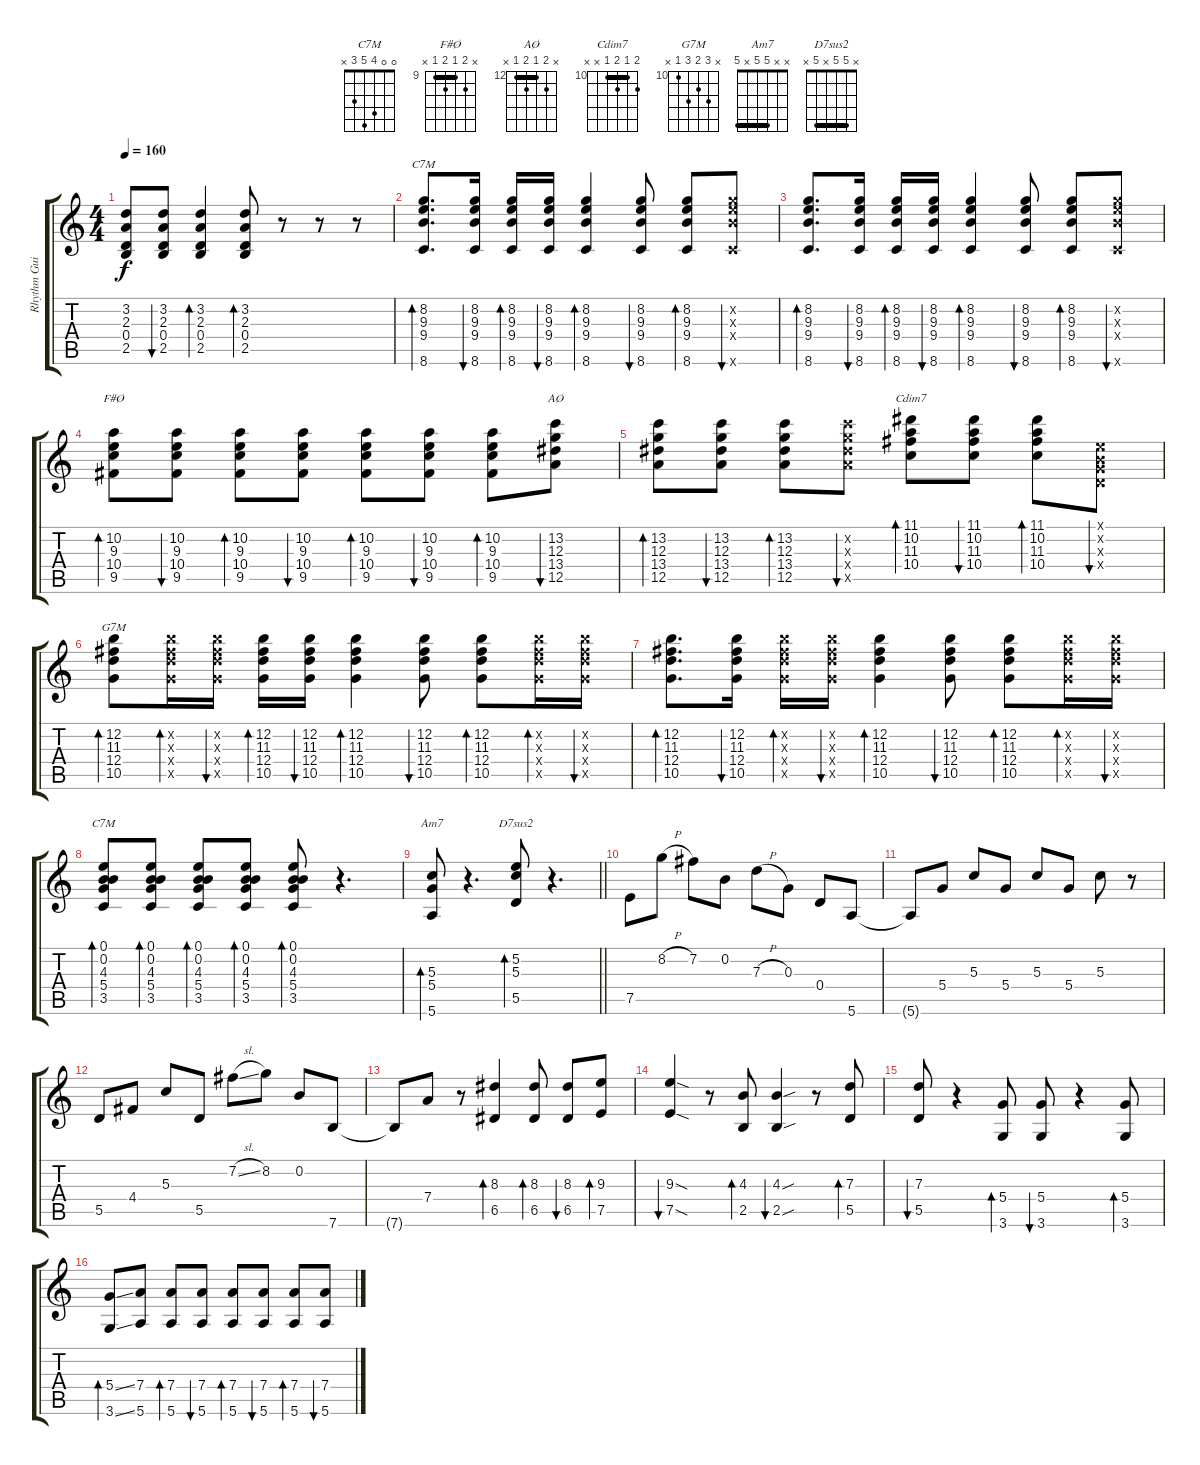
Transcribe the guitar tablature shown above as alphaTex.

\track ("Rhythm Guitar" "Rhythm Gui") {instrument electricguitarclean}
\staff {score tabs}
\tuning (E4 B3 G3 D3 A2 E2) {hide}
\chord ("C7M" x 8 9 9 x 8) {firstfret 8}
\chord ("F#Ø" x 10 9 10 9 x) {firstfret 9 barre 9}
\chord ("AØ" x 13 12 13 12 x) {firstfret 12 barre 12}
\chord ("Cdim7" 11 10 11 10 x x) {firstfret 10 barre 10}
\chord ("G7M" x 12 11 12 10 x) {firstfret 10}
\chord ("C7M" 0 0 4 5 3 x)
\chord ("Am7" x x 5 5 x 5) {barre 5}
\chord ("D7sus2" x 5 5 x 5 x) {barre 5}
\ts (4 4)
\tempo 160
\clef g2
\ks c
(3.2{t} 2.3{t} 0.4{t} 2.5{t}).8{dy f} (3.2 2.3 0.4 2.5).8{bu 30} (3.2 2.3 0.4 2.5).4{bd 30} (3.2 2.3 0.4 2.5).8{bd 30} r.8 r.8 r.8 |
(8.2 9.3 9.4 8.6).8{d bd 30 ch "C7M"} (8.2 9.3 9.4 8.6).16{bu 30} (8.2 9.3 9.4 8.6).16{bd 30} (8.2 9.3 9.4 8.6).16{bu 30} (8.2 9.3 9.4 8.6).4{bd 30} (8.2 9.3 9.4 8.6).8{bu 30} (8.2 9.3 9.4 8.6).8{bd 30} (8.2{x} 9.3{x} 9.4{x} 8.6{x}).8{bu 30} |
(8.2 9.3 9.4 8.6).8{d bd 30} (8.2 9.3 9.4 8.6).16{bu 30} (8.2 9.3 9.4 8.6).16{bd 30} (8.2 9.3 9.4 8.6).16{bu 30} (8.2 9.3 9.4 8.6).4{bd 30} (8.2 9.3 9.4 8.6).8{bu 30} (8.2 9.3 9.4 8.6).8{bd 30} (8.2{x} 9.3{x} 9.4{x} 8.6{x}).8{bu 30} |
(10.2 9.3 10.4 9.5).8{bd 30 ch "F#Ø"} (10.2 9.3 10.4 9.5).8{bu 30} (10.2 9.3 10.4 9.5).8{bd 30} (10.2 9.3 10.4 9.5).8{bu 30} (10.2 9.3 10.4 9.5).8{bd 30} (10.2 9.3 10.4 9.5).8{bu 30} (10.2 9.3 10.4 9.5).8{bd 30} (13.2 12.3 13.4 12.5).8{bu 30 ch "AØ"} |
(13.2 12.3 13.4 12.5).8{bd 30} (13.2 12.3 13.4 12.5).8{bu 30} (13.2 12.3 13.4 12.5).8{bd 30} (13.2{x} 12.3{x} 13.4{x} 12.5{x}).8{bu 30} (11.1 10.2 11.3 10.4).8{bd 30 ch "Cdim7"} (11.1 10.2 11.3 10.4).8{bu 30} (11.1 10.2 11.3 10.4).8{bd 30} (0.1{x} 0.2{x} 0.3{x} 0.4{x}).8{bu 30} |
(12.2 11.3 12.4 10.5).8{bd 30 ch "G7M"} (12.2{x} 11.3{x} 12.4{x} 10.5{x}).16{bd 30} (12.2{x} 11.3{x} 12.4{x} 10.5{x}).16{bu 30} (12.2 11.3 12.4 10.5).16{bd 30} (12.2 11.3 12.4 10.5).16{bu 30} (12.2 11.3 12.4 10.5).4{bd 30} (12.2 11.3 12.4 10.5).8{bu 30} (12.2 11.3 12.4 10.5).8{bd 30} (12.2{x} 11.3{x} 12.4{x} 10.5{x}).16{bd 30} (12.2{x} 11.3{x} 12.4{x} 10.5{x}).16{bu 30} |
(12.2 11.3 12.4 10.5).8{d bd 30} (12.2 11.3 12.4 10.5).16{bu 30} (12.2{x} 11.3{x} 12.4{x} 10.5{x}).16{bd 30} (12.2{x} 11.3{x} 12.4{x} 10.5{x}).16{bu 30} (12.2 11.3 12.4 10.5).4{bd 30} (12.2 11.3 12.4 10.5).8{bu 30} (12.2 11.3 12.4 10.5).8{bd 30} (12.2{x} 11.3{x} 12.4{x} 10.5{x}).16{bd 30} (12.2{x} 11.3{x} 12.4{x} 10.5{x}).16{bu 30} |
(0.1 0.2 4.3 5.4 3.5).8{bd 30 ch "C7M"} (0.1 0.2 4.3 5.4 3.5).8{bd 30} (0.1 0.2 4.3 5.4 3.5).8{bd 30} (0.1 0.2 4.3 5.4 3.5).8{bd 30} (0.1 0.2 4.3 5.4 3.5).8{bd 30} r.4{d} |
\barLineRight lightlight
(5.3 5.4 5.6).8{bd 30 ch "Am7"} r.4{d} (5.2 5.3 5.5).8{bd 30 ch "D7sus2"} r.4{d} |
7.5.8 8.2{h}.8 7.2.8 0.2.8 7.3{h}.8 0.3.8 0.4.8 5.6.8 |
5.6{t}.8 5.4.8 5.3.8 5.4.8 5.3.8 5.4.8 5.3.8 r.8 |
5.5.8 4.4.8 5.3.8 5.5.8 7.2{sl}.8 8.2.8 0.2.8 7.6.8 |
7.6{t}.8 7.4.8 r.8 (8.3 6.5).4{bd 30} (8.3 6.5).8{bd 30} (8.3 6.5).8{bu 30} (9.3 7.5).8{bd 30} |
(9.3{sod} 7.5{sod}).4{bu 30} r.8 (4.3 2.5).8{bd 30} (4.3{sou} 2.5{sou}).4{bu 30} r.8 (7.3 5.5).8{bd 30} |
(7.3 5.5).8{bu 30} r.4 (5.4 3.6).8{bd 30} (5.4 3.6).8{bu 30} r.4 (5.4 3.6).8{bd 30} |
(5.4{ss} 3.6{ss}).8{bd 30} (7.4 5.6).8 (7.4 5.6).8{bd 30} (7.4 5.6).8{bu 30} (7.4 5.6).8{bd 30} (7.4 5.6).8{bu 30} (7.4 5.6).8{bd 30} (7.4 5.6).8{bu 30}
